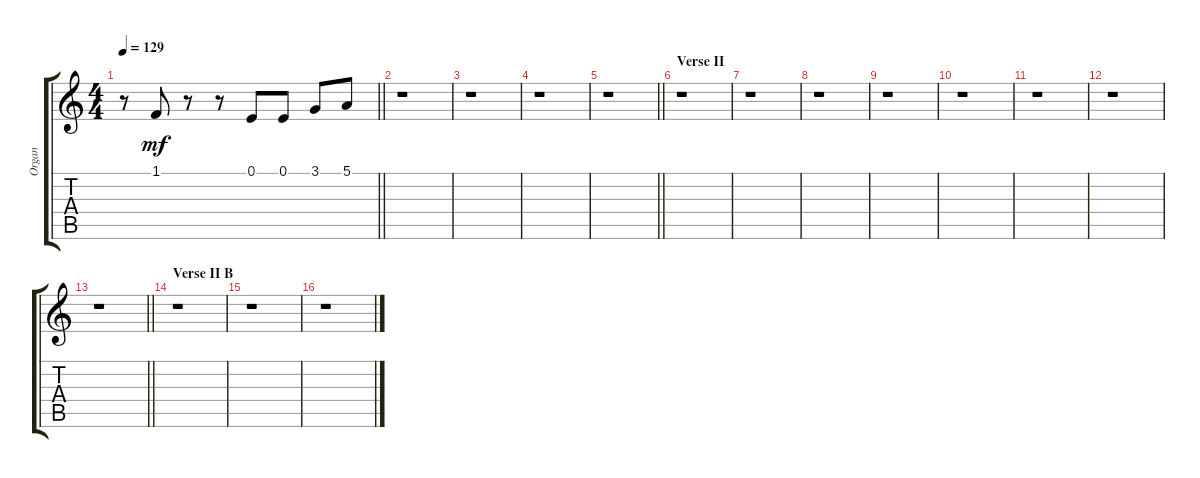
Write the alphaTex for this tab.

\track ("Organ" "Organ") {instrument reedorgan}
\staff {score tabs}
\tuning (E4 B3 G3 D3 A2 E2) {hide}
\ts (4 4)
\tempo 129
\clef g2
\barLineRight lightlight
\ks c
r.8{dy mf} 1.1.8 r.8 r.8 0.1.8 0.1.8 3.1.8 5.1.8 |
r.1 |
r.1 |
r.1 |
\barLineRight lightlight
r.1 |
\section ("" "Verse II")
r.1 |
r.1 |
r.1 |
r.1 |
r.1 |
r.1 |
r.1 |
\barLineRight lightlight
r.1 |
\section ("" "Verse II B")
r.1 |
r.1 |
r.1
